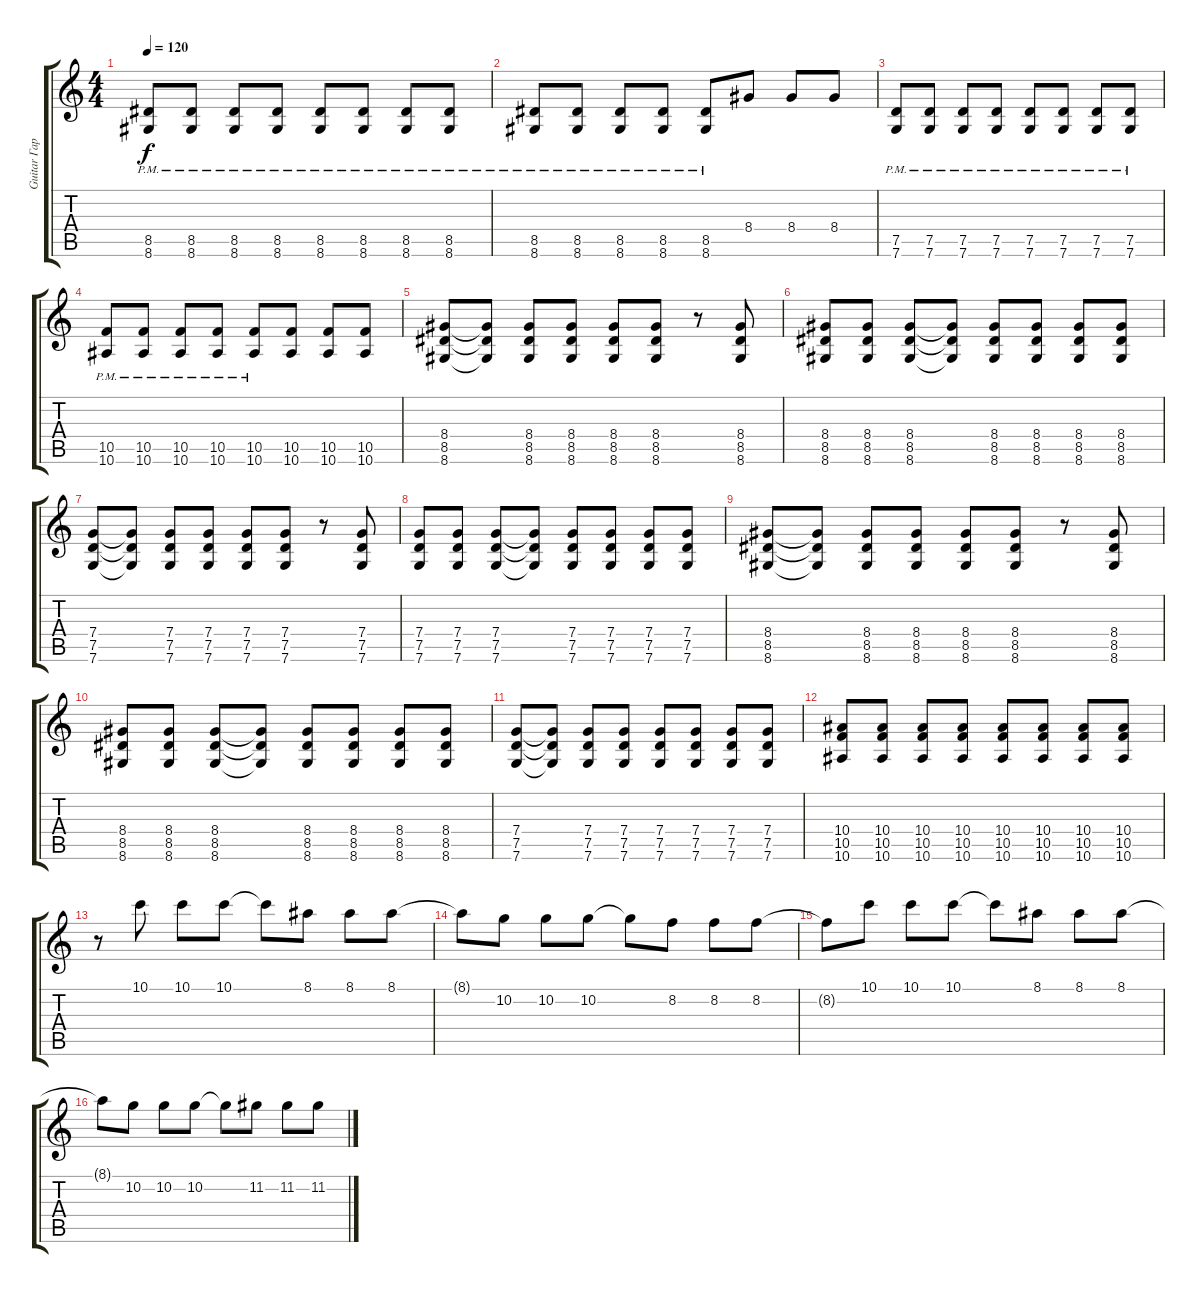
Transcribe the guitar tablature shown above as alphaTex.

\track ("Guitar Гарик" "Guitar Гар") {instrument electricguitarclean}
\staff {score tabs}
\tuning (D4 A3 F3 C3 G2 C2) {hide}
\ts (4 4)
\tempo 120
\clef g2
\ks c
(8.5{pm} 8.6{pm}).8{dy f} (8.5{pm} 8.6{pm}).8 (8.5{pm} 8.6{pm}).8 (8.5{pm} 8.6{pm}).8 (8.5{pm} 8.6{pm}).8 (8.5{pm} 8.6{pm}).8 (8.5{pm} 8.6{pm}).8 (8.5{pm} 8.6{pm}).8 |
(8.5{pm} 8.6{pm}).8 (8.5{pm} 8.6{pm}).8 (8.5{pm} 8.6{pm}).8 (8.5{pm} 8.6{pm}).8 (8.5{pm} 8.6{pm}).8 8.4.8 8.4.8 8.4.8 |
(7.5{pm} 7.6{pm}).8 (7.5{pm} 7.6{pm}).8 (7.5{pm} 7.6{pm}).8 (7.5{pm} 7.6{pm}).8 (7.5{pm} 7.6{pm}).8 (7.5{pm} 7.6{pm}).8 (7.5{pm} 7.6{pm}).8 (7.5{pm} 7.6{pm}).8 |
(10.5{pm} 10.6).8 (10.5{pm} 10.6{pm}).8 (10.5{pm} 10.6{pm}).8 (10.5{pm} 10.6{pm}).8 (10.5{pm} 10.6{pm}).8 (10.5 10.6).8 (10.5 10.6).8 (10.5 10.6).8 |
(8.4 8.5 8.6).8 (8.4{t} 8.5{t} 8.6{t}).8 (8.4 8.5 8.6).8 (8.4 8.5 8.6).8 (8.4 8.5 8.6).8 (8.4 8.5 8.6).8 r.8 (8.4 8.5 8.6).8 |
(8.4 8.5 8.6).8 (8.4 8.5 8.6).8 (8.4 8.5 8.6).8 (8.4{t} 8.5{t} 8.6{t}).8 (8.4 8.5 8.6).8 (8.4 8.5 8.6).8 (8.4 8.5 8.6).8 (8.4 8.5 8.6).8 |
(7.4 7.5 7.6).8 (7.4{t} 7.5{t} 7.6{t}).8 (7.4 7.5 7.6).8 (7.4 7.5 7.6).8 (7.4 7.5 7.6).8 (7.4 7.5 7.6).8 r.8 (7.4 7.5 7.6).8 |
(7.4 7.5 7.6).8 (7.4 7.5 7.6).8 (7.4 7.5 7.6).8 (7.4{t} 7.5{t} 7.6{t}).8 (7.4 7.5 7.6).8 (7.4 7.5 7.6).8 (7.4 7.5 7.6).8 (7.4 7.5 7.6).8 |
(8.4 8.5 8.6).8 (8.4{t} 8.5{t} 8.6{t}).8 (8.4 8.5 8.6).8 (8.4 8.5 8.6).8 (8.4 8.5 8.6).8 (8.4 8.5 8.6).8 r.8 (8.4 8.5 8.6).8 |
(8.4 8.5 8.6).8 (8.4 8.5 8.6).8 (8.4 8.5 8.6).8 (8.4{t} 8.5{t} 8.6{t}).8 (8.4 8.5 8.6).8 (8.4 8.5 8.6).8 (8.4 8.5 8.6).8 (8.4 8.5 8.6).8 |
(7.4 7.5 7.6).8 (7.4{t} 7.5{t} 7.6{t}).8 (7.4 7.5 7.6).8 (7.4 7.5 7.6).8 (7.4 7.5 7.6).8 (7.4 7.5 7.6).8 (7.4 7.5 7.6).8 (7.4 7.5 7.6).8 |
(10.4 10.5 10.6).8 (10.4 10.5 10.6).8 (10.4 10.5 10.6).8 (10.4 10.5 10.6).8 (10.4 10.5 10.6).8 (10.4 10.5 10.6).8 (10.4 10.5 10.6).8 (10.4 10.5 10.6).8 |
r.8 10.1.8 10.1.8 10.1.8 10.1{t}.8 8.1.8 8.1.8 8.1.8 |
8.1{t}.8 10.2.8 10.2.8 10.2.8 10.2{t}.8 8.2.8 8.2.8 8.2.8 |
8.2{t}.8 10.1.8 10.1.8 10.1.8 10.1{t}.8 8.1.8 8.1.8 8.1.8 |
8.1{t}.8 10.2.8 10.2.8 10.2.8 10.2{t}.8 11.2.8 11.2.8 11.2.8
